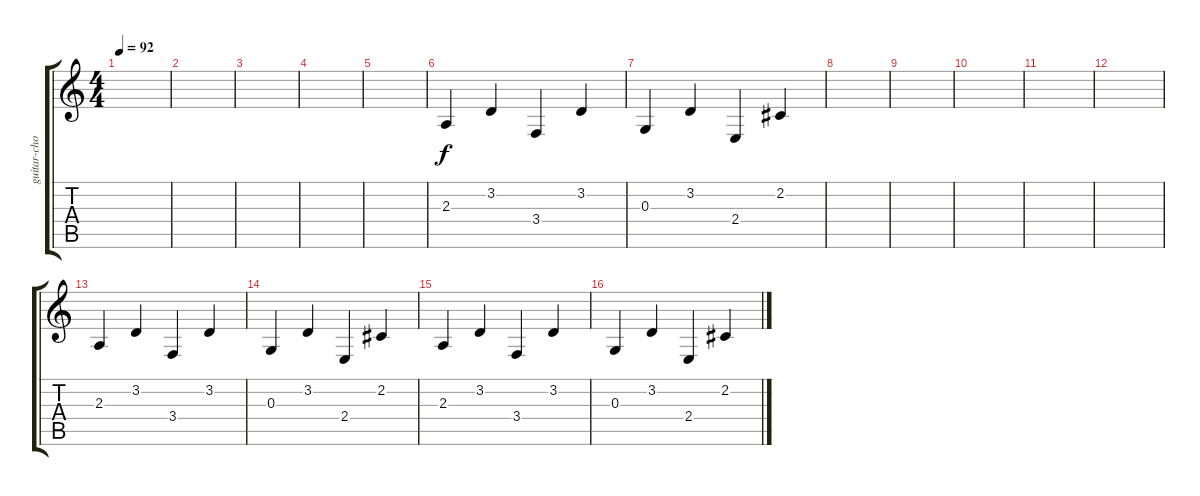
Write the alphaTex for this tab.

\track ("guitar-chorus" "guitar-cho") {instrument fx7echoes}
\staff {score tabs}
\tuning (E4 B3 G3 D3 A2 E2) {hide}
\ts (4 4)
\tempo 92
\clef g2
\ks c
|
|
|
|
|
2.3.4 3.2.4 3.4.4 3.2.4 |
0.3.4 3.2.4 2.4.4 2.2.4 |
|
|
|
|
|
2.3.4 3.2.4 3.4.4 3.2.4 |
0.3.4 3.2.4 2.4.4 2.2.4 |
2.3.4 3.2.4 3.4.4 3.2.4 |
0.3.4 3.2.4 2.4.4 2.2.4
